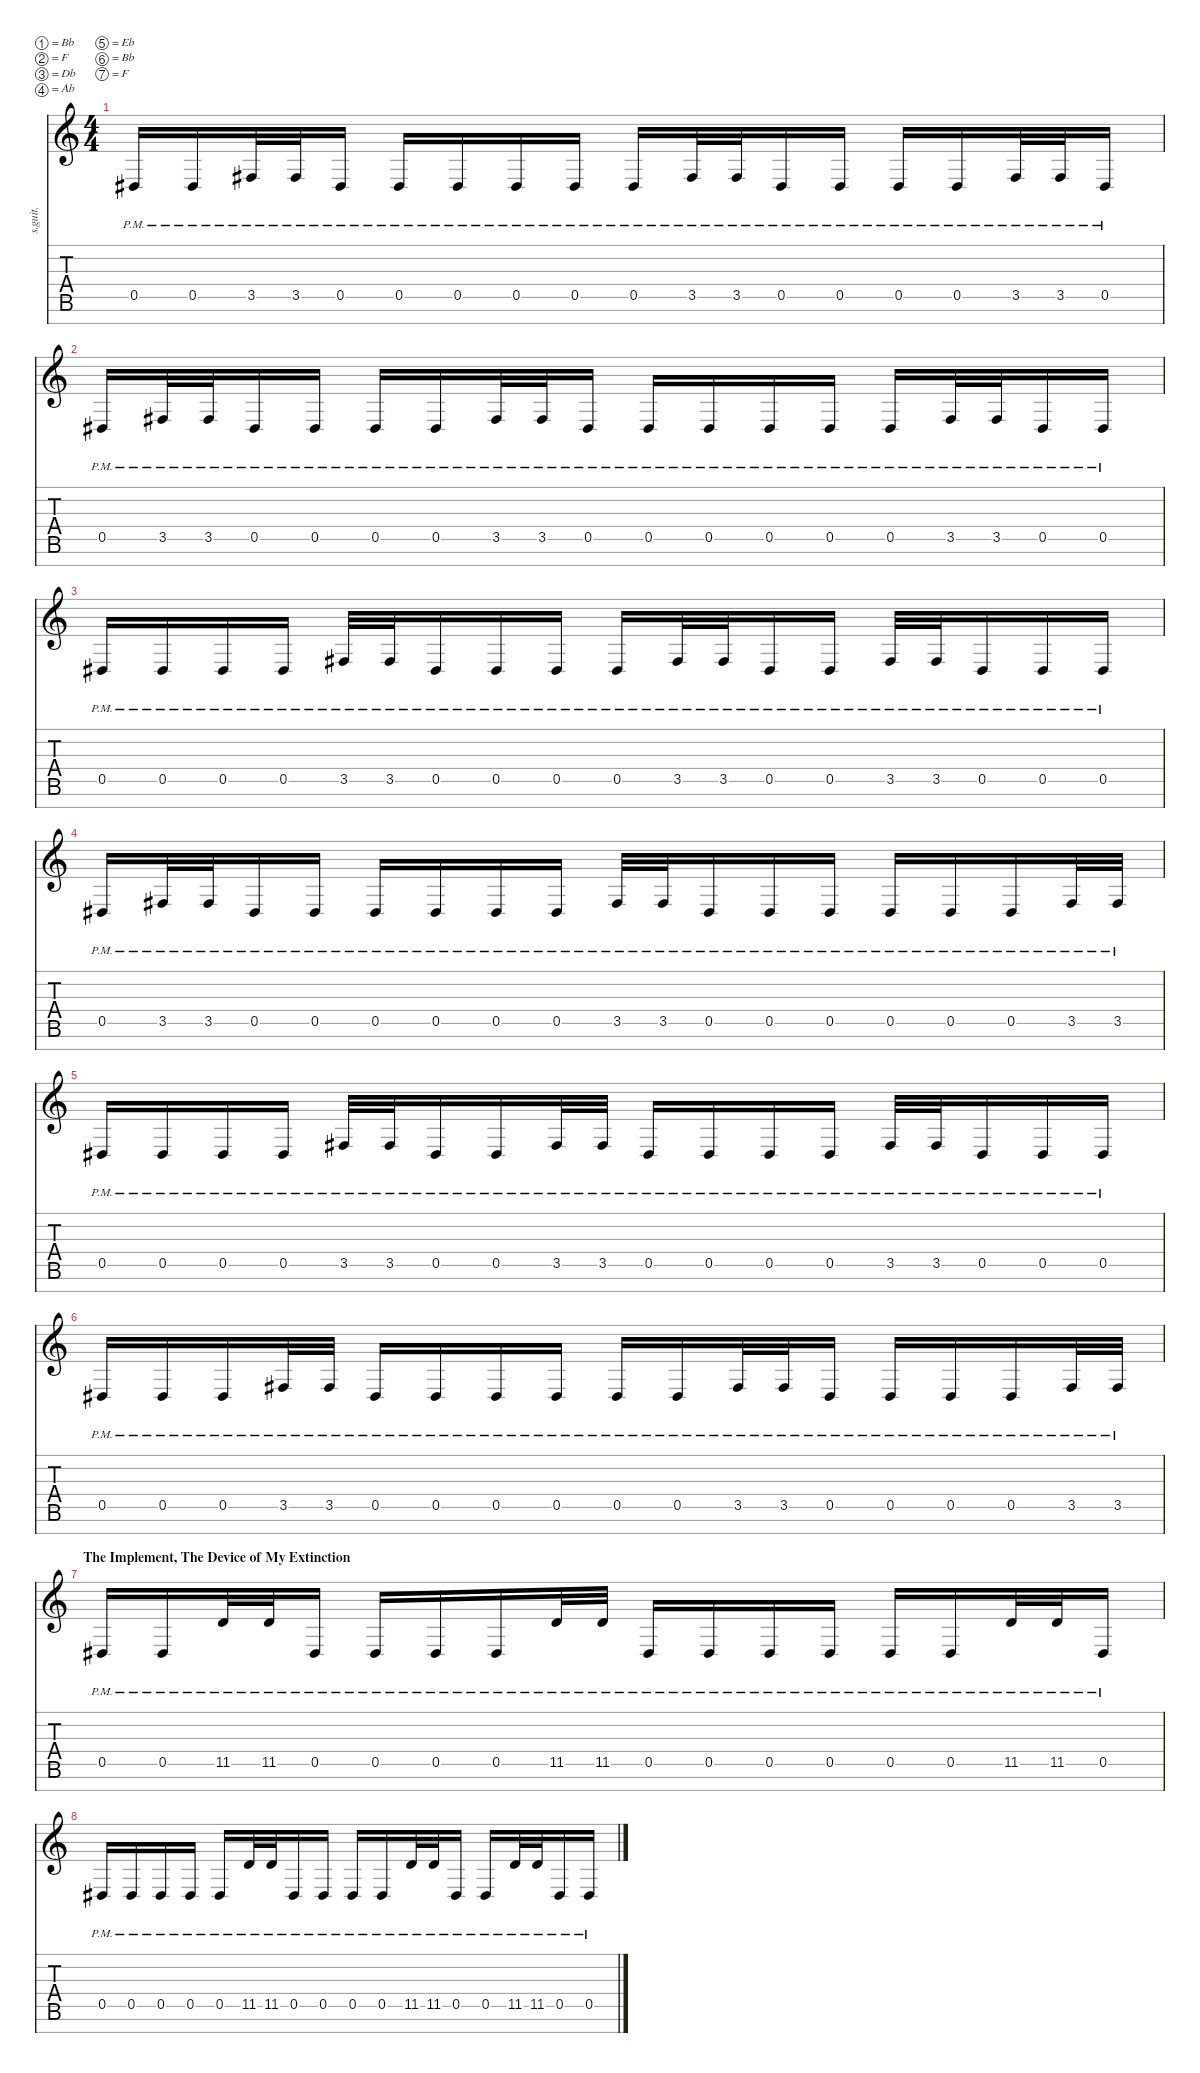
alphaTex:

\defaultSystemsLayout 4
\hideDynamics
\bracketExtendMode nobrackets
\track ("Fredrik Thordendal (Guitar 1)" "s.guit.") {instrument distortionguitar}
\staff {score tabs}
\tuning (Bb3 F3 Db3 Ab2 Eb2 Bb1 F1)
\ts (4 4)
\tempo (115 hide)
\clef g2
\ks c
0.5{pm acc #}.16{lyrics (0 "") lyrics (1 "") lyrics (2 "") lyrics (3 "") lyrics (4 "") dy f} 0.5{pm acc #}.16{lyrics (0 "") lyrics (1 "") lyrics (2 "") lyrics (3 "") lyrics (4 "")} 3.5{pm acc #}.32{lyrics (0 "") lyrics (1 "") lyrics (2 "") lyrics (3 "") lyrics (4 "")} 3.5{pm acc #}.32{lyrics (0 "") lyrics (1 "") lyrics (2 "") lyrics (3 "") lyrics (4 "")} 0.5{pm acc #}.16{lyrics (0 "") lyrics (1 "") lyrics (2 "") lyrics (3 "") lyrics (4 "")} 0.5{pm acc #}.16{lyrics (0 "") lyrics (1 "") lyrics (2 "") lyrics (3 "") lyrics (4 "")} 0.5{pm acc #}.16{lyrics (0 "") lyrics (1 "") lyrics (2 "") lyrics (3 "") lyrics (4 "")} 0.5{pm acc #}.16{lyrics (0 "") lyrics (1 "") lyrics (2 "") lyrics (3 "") lyrics (4 "")} 0.5{pm acc #}.16{lyrics (0 "") lyrics (1 "") lyrics (2 "") lyrics (3 "") lyrics (4 "")} 0.5{pm acc #}.16{lyrics (0 "") lyrics (1 "") lyrics (2 "") lyrics (3 "") lyrics (4 "")} 3.5{pm acc #}.32{lyrics (0 "") lyrics (1 "") lyrics (2 "") lyrics (3 "") lyrics (4 "")} 3.5{pm acc #}.32{lyrics (0 "") lyrics (1 "") lyrics (2 "") lyrics (3 "") lyrics (4 "")} 0.5{pm acc #}.16{lyrics (0 "") lyrics (1 "") lyrics (2 "") lyrics (3 "") lyrics (4 "")} 0.5{pm acc #}.16{lyrics (0 "") lyrics (1 "") lyrics (2 "") lyrics (3 "") lyrics (4 "")} 0.5{pm acc #}.16{lyrics (0 "") lyrics (1 "") lyrics (2 "") lyrics (3 "") lyrics (4 "")} 0.5{pm acc #}.16{lyrics (0 "") lyrics (1 "") lyrics (2 "") lyrics (3 "") lyrics (4 "")} 3.5{pm acc #}.32{lyrics (0 "") lyrics (1 "") lyrics (2 "") lyrics (3 "") lyrics (4 "")} 3.5{pm acc #}.32{lyrics (0 "") lyrics (1 "") lyrics (2 "") lyrics (3 "") lyrics (4 "")} 0.5{pm acc #}.16{lyrics (0 "") lyrics (1 "") lyrics (2 "") lyrics (3 "") lyrics (4 "")} |
0.5{pm acc #}.16{lyrics (0 "") lyrics (1 "") lyrics (2 "") lyrics (3 "") lyrics (4 "")} 3.5{pm acc #}.32{lyrics (0 "") lyrics (1 "") lyrics (2 "") lyrics (3 "") lyrics (4 "")} 3.5{pm acc #}.32{lyrics (0 "") lyrics (1 "") lyrics (2 "") lyrics (3 "") lyrics (4 "")} 0.5{pm acc #}.16{lyrics (0 "") lyrics (1 "") lyrics (2 "") lyrics (3 "") lyrics (4 "")} 0.5{pm acc #}.16{lyrics (0 "") lyrics (1 "") lyrics (2 "") lyrics (3 "") lyrics (4 "")} 0.5{pm acc #}.16{lyrics (0 "") lyrics (1 "") lyrics (2 "") lyrics (3 "") lyrics (4 "")} 0.5{pm acc #}.16{lyrics (0 "") lyrics (1 "") lyrics (2 "") lyrics (3 "") lyrics (4 "")} 3.5{pm acc #}.32{lyrics (0 "") lyrics (1 "") lyrics (2 "") lyrics (3 "") lyrics (4 "")} 3.5{pm acc #}.32{lyrics (0 "") lyrics (1 "") lyrics (2 "") lyrics (3 "") lyrics (4 "")} 0.5{pm acc #}.16{lyrics (0 "") lyrics (1 "") lyrics (2 "") lyrics (3 "") lyrics (4 "")} 0.5{pm acc #}.16{lyrics (0 "") lyrics (1 "") lyrics (2 "") lyrics (3 "") lyrics (4 "")} 0.5{pm acc #}.16{lyrics (0 "") lyrics (1 "") lyrics (2 "") lyrics (3 "") lyrics (4 "")} 0.5{pm acc #}.16{lyrics (0 "") lyrics (1 "") lyrics (2 "") lyrics (3 "") lyrics (4 "")} 0.5{pm acc #}.16{lyrics (0 "") lyrics (1 "") lyrics (2 "") lyrics (3 "") lyrics (4 "")} 0.5{pm acc #}.16{lyrics (0 "") lyrics (1 "") lyrics (2 "") lyrics (3 "") lyrics (4 "")} 3.5{pm acc #}.32{lyrics (0 "") lyrics (1 "") lyrics (2 "") lyrics (3 "") lyrics (4 "")} 3.5{pm acc #}.32{lyrics (0 "") lyrics (1 "") lyrics (2 "") lyrics (3 "") lyrics (4 "")} 0.5{pm acc #}.16{lyrics (0 "") lyrics (1 "") lyrics (2 "") lyrics (3 "") lyrics (4 "")} 0.5{pm acc #}.16{lyrics (0 "") lyrics (1 "") lyrics (2 "") lyrics (3 "") lyrics (4 "")} |
0.5{pm acc #}.16{lyrics (0 "") lyrics (1 "") lyrics (2 "") lyrics (3 "") lyrics (4 "")} 0.5{pm acc #}.16{lyrics (0 "") lyrics (1 "") lyrics (2 "") lyrics (3 "") lyrics (4 "")} 0.5{pm acc #}.16{lyrics (0 "") lyrics (1 "") lyrics (2 "") lyrics (3 "") lyrics (4 "")} 0.5{pm acc #}.16{lyrics (0 "") lyrics (1 "") lyrics (2 "") lyrics (3 "") lyrics (4 "")} 3.5{pm acc #}.32{lyrics (0 "") lyrics (1 "") lyrics (2 "") lyrics (3 "") lyrics (4 "")} 3.5{pm acc #}.32{lyrics (0 "") lyrics (1 "") lyrics (2 "") lyrics (3 "") lyrics (4 "")} 0.5{pm acc #}.16{lyrics (0 "") lyrics (1 "") lyrics (2 "") lyrics (3 "") lyrics (4 "")} 0.5{pm acc #}.16{lyrics (0 "") lyrics (1 "") lyrics (2 "") lyrics (3 "") lyrics (4 "")} 0.5{pm acc #}.16{lyrics (0 "") lyrics (1 "") lyrics (2 "") lyrics (3 "") lyrics (4 "")} 0.5{pm acc #}.16{lyrics (0 "") lyrics (1 "") lyrics (2 "") lyrics (3 "") lyrics (4 "")} 3.5{pm acc #}.32{lyrics (0 "") lyrics (1 "") lyrics (2 "") lyrics (3 "") lyrics (4 "")} 3.5{pm acc #}.32{lyrics (0 "") lyrics (1 "") lyrics (2 "") lyrics (3 "") lyrics (4 "")} 0.5{pm acc #}.16{lyrics (0 "") lyrics (1 "") lyrics (2 "") lyrics (3 "") lyrics (4 "")} 0.5{pm acc #}.16{lyrics (0 "") lyrics (1 "") lyrics (2 "") lyrics (3 "") lyrics (4 "")} 3.5{pm acc #}.32{lyrics (0 "") lyrics (1 "") lyrics (2 "") lyrics (3 "") lyrics (4 "")} 3.5{pm acc #}.32{lyrics (0 "") lyrics (1 "") lyrics (2 "") lyrics (3 "") lyrics (4 "")} 0.5{pm acc #}.16{lyrics (0 "") lyrics (1 "") lyrics (2 "") lyrics (3 "") lyrics (4 "")} 0.5{pm acc #}.16{lyrics (0 "") lyrics (1 "") lyrics (2 "") lyrics (3 "") lyrics (4 "")} 0.5{pm acc #}.16{lyrics (0 "") lyrics (1 "") lyrics (2 "") lyrics (3 "") lyrics (4 "")} |
0.5{pm acc #}.16{lyrics (0 "") lyrics (1 "") lyrics (2 "") lyrics (3 "") lyrics (4 "")} 3.5{pm acc #}.32{lyrics (0 "") lyrics (1 "") lyrics (2 "") lyrics (3 "") lyrics (4 "")} 3.5{pm acc #}.32{lyrics (0 "") lyrics (1 "") lyrics (2 "") lyrics (3 "") lyrics (4 "")} 0.5{pm acc #}.16{lyrics (0 "") lyrics (1 "") lyrics (2 "") lyrics (3 "") lyrics (4 "")} 0.5{pm acc #}.16{lyrics (0 "") lyrics (1 "") lyrics (2 "") lyrics (3 "") lyrics (4 "")} 0.5{pm acc #}.16{lyrics (0 "") lyrics (1 "") lyrics (2 "") lyrics (3 "") lyrics (4 "")} 0.5{pm acc #}.16{lyrics (0 "") lyrics (1 "") lyrics (2 "") lyrics (3 "") lyrics (4 "")} 0.5{pm acc #}.16{lyrics (0 "") lyrics (1 "") lyrics (2 "") lyrics (3 "") lyrics (4 "")} 0.5{pm acc #}.16{lyrics (0 "") lyrics (1 "") lyrics (2 "") lyrics (3 "") lyrics (4 "")} 3.5{pm acc #}.32{lyrics (0 "") lyrics (1 "") lyrics (2 "") lyrics (3 "") lyrics (4 "")} 3.5{pm acc #}.32{lyrics (0 "") lyrics (1 "") lyrics (2 "") lyrics (3 "") lyrics (4 "")} 0.5{pm acc #}.16{lyrics (0 "") lyrics (1 "") lyrics (2 "") lyrics (3 "") lyrics (4 "")} 0.5{pm acc #}.16{lyrics (0 "") lyrics (1 "") lyrics (2 "") lyrics (3 "") lyrics (4 "")} 0.5{pm acc #}.16{lyrics (0 "") lyrics (1 "") lyrics (2 "") lyrics (3 "") lyrics (4 "")} 0.5{pm acc #}.16{lyrics (0 "") lyrics (1 "") lyrics (2 "") lyrics (3 "") lyrics (4 "")} 0.5{pm acc #}.16{lyrics (0 "") lyrics (1 "") lyrics (2 "") lyrics (3 "") lyrics (4 "")} 0.5{pm acc #}.16{lyrics (0 "") lyrics (1 "") lyrics (2 "") lyrics (3 "") lyrics (4 "")} 3.5{pm acc #}.32{lyrics (0 "") lyrics (1 "") lyrics (2 "") lyrics (3 "") lyrics (4 "")} 3.5{pm acc #}.32{lyrics (0 "") lyrics (1 "") lyrics (2 "") lyrics (3 "") lyrics (4 "")} |
0.5{pm acc #}.16{lyrics (0 "") lyrics (1 "") lyrics (2 "") lyrics (3 "") lyrics (4 "")} 0.5{pm acc #}.16{lyrics (0 "") lyrics (1 "") lyrics (2 "") lyrics (3 "") lyrics (4 "")} 0.5{pm acc #}.16{lyrics (0 "") lyrics (1 "") lyrics (2 "") lyrics (3 "") lyrics (4 "")} 0.5{pm acc #}.16{lyrics (0 "") lyrics (1 "") lyrics (2 "") lyrics (3 "") lyrics (4 "")} 3.5{pm acc #}.32{lyrics (0 "") lyrics (1 "") lyrics (2 "") lyrics (3 "") lyrics (4 "")} 3.5{pm acc #}.32{lyrics (0 "") lyrics (1 "") lyrics (2 "") lyrics (3 "") lyrics (4 "")} 0.5{pm acc #}.16{lyrics (0 "") lyrics (1 "") lyrics (2 "") lyrics (3 "") lyrics (4 "")} 0.5{pm acc #}.16{lyrics (0 "") lyrics (1 "") lyrics (2 "") lyrics (3 "") lyrics (4 "")} 3.5{pm acc #}.32{lyrics (0 "") lyrics (1 "") lyrics (2 "") lyrics (3 "") lyrics (4 "")} 3.5{pm acc #}.32{lyrics (0 "") lyrics (1 "") lyrics (2 "") lyrics (3 "") lyrics (4 "")} 0.5{pm acc #}.16{lyrics (0 "") lyrics (1 "") lyrics (2 "") lyrics (3 "") lyrics (4 "")} 0.5{pm acc #}.16{lyrics (0 "") lyrics (1 "") lyrics (2 "") lyrics (3 "") lyrics (4 "")} 0.5{pm acc #}.16{lyrics (0 "") lyrics (1 "") lyrics (2 "") lyrics (3 "") lyrics (4 "")} 0.5{pm acc #}.16{lyrics (0 "") lyrics (1 "") lyrics (2 "") lyrics (3 "") lyrics (4 "")} 3.5{pm acc #}.32{lyrics (0 "") lyrics (1 "") lyrics (2 "") lyrics (3 "") lyrics (4 "")} 3.5{pm acc #}.32{lyrics (0 "") lyrics (1 "") lyrics (2 "") lyrics (3 "") lyrics (4 "")} 0.5{pm acc #}.16{lyrics (0 "") lyrics (1 "") lyrics (2 "") lyrics (3 "") lyrics (4 "")} 0.5{pm acc #}.16{lyrics (0 "") lyrics (1 "") lyrics (2 "") lyrics (3 "") lyrics (4 "")} 0.5{pm acc #}.16{lyrics (0 "") lyrics (1 "") lyrics (2 "") lyrics (3 "") lyrics (4 "")} |
0.5{pm acc #}.16{lyrics (0 "") lyrics (1 "") lyrics (2 "") lyrics (3 "") lyrics (4 "")} 0.5{pm acc #}.16{lyrics (0 "") lyrics (1 "") lyrics (2 "") lyrics (3 "") lyrics (4 "")} 0.5{pm acc #}.16{lyrics (0 "") lyrics (1 "") lyrics (2 "") lyrics (3 "") lyrics (4 "")} 3.5{pm acc #}.32{lyrics (0 "") lyrics (1 "") lyrics (2 "") lyrics (3 "") lyrics (4 "")} 3.5{pm acc #}.32{lyrics (0 "") lyrics (1 "") lyrics (2 "") lyrics (3 "") lyrics (4 "")} 0.5{pm acc #}.16{lyrics (0 "") lyrics (1 "") lyrics (2 "") lyrics (3 "") lyrics (4 "")} 0.5{pm acc #}.16{lyrics (0 "") lyrics (1 "") lyrics (2 "") lyrics (3 "") lyrics (4 "")} 0.5{pm acc #}.16{lyrics (0 "") lyrics (1 "") lyrics (2 "") lyrics (3 "") lyrics (4 "")} 0.5{pm acc #}.16{lyrics (0 "") lyrics (1 "") lyrics (2 "") lyrics (3 "") lyrics (4 "")} 0.5{pm acc #}.16{lyrics (0 "") lyrics (1 "") lyrics (2 "") lyrics (3 "") lyrics (4 "")} 0.5{pm acc #}.16{lyrics (0 "") lyrics (1 "") lyrics (2 "") lyrics (3 "") lyrics (4 "")} 3.5{pm acc #}.32{lyrics (0 "") lyrics (1 "") lyrics (2 "") lyrics (3 "") lyrics (4 "")} 3.5{pm acc #}.32{lyrics (0 "") lyrics (1 "") lyrics (2 "") lyrics (3 "") lyrics (4 "")} 0.5{pm acc #}.16{lyrics (0 "") lyrics (1 "") lyrics (2 "") lyrics (3 "") lyrics (4 "")} 0.5{pm acc #}.16{lyrics (0 "") lyrics (1 "") lyrics (2 "") lyrics (3 "") lyrics (4 "")} 0.5{pm acc #}.16{lyrics (0 "") lyrics (1 "") lyrics (2 "") lyrics (3 "") lyrics (4 "")} 0.5{pm acc #}.16{lyrics (0 "") lyrics (1 "") lyrics (2 "") lyrics (3 "") lyrics (4 "")} 3.5{pm acc #}.32{lyrics (0 "") lyrics (1 "") lyrics (2 "") lyrics (3 "") lyrics (4 "")} 3.5{pm acc #}.32{lyrics (0 "") lyrics (1 "") lyrics (2 "") lyrics (3 "") lyrics (4 "")} |
\section ("" "The Implement, The Device of My Extinction")
0.5{pm acc #}.16{lyrics (0 "") lyrics (1 "") lyrics (2 "") lyrics (3 "") lyrics (4 "")} 0.5{pm acc #}.16{lyrics (0 "") lyrics (1 "") lyrics (2 "") lyrics (3 "") lyrics (4 "")} 11.5{pm}.32{lyrics (0 "") lyrics (1 "") lyrics (2 "") lyrics (3 "") lyrics (4 "")} 11.5{pm}.32{lyrics (0 "") lyrics (1 "") lyrics (2 "") lyrics (3 "") lyrics (4 "")} 0.5{pm acc #}.16{lyrics (0 "") lyrics (1 "") lyrics (2 "") lyrics (3 "") lyrics (4 "")} 0.5{pm acc #}.16{lyrics (0 "") lyrics (1 "") lyrics (2 "") lyrics (3 "") lyrics (4 "")} 0.5{pm acc #}.16{lyrics (0 "") lyrics (1 "") lyrics (2 "") lyrics (3 "") lyrics (4 "")} 0.5{pm acc #}.16{lyrics (0 "") lyrics (1 "") lyrics (2 "") lyrics (3 "") lyrics (4 "")} 11.5{pm}.32{lyrics (0 "") lyrics (1 "") lyrics (2 "") lyrics (3 "") lyrics (4 "")} 11.5{pm}.32{lyrics (0 "") lyrics (1 "") lyrics (2 "") lyrics (3 "") lyrics (4 "")} 0.5{pm acc #}.16{lyrics (0 "") lyrics (1 "") lyrics (2 "") lyrics (3 "") lyrics (4 "")} 0.5{pm acc #}.16{lyrics (0 "") lyrics (1 "") lyrics (2 "") lyrics (3 "") lyrics (4 "")} 0.5{pm acc #}.16{lyrics (0 "") lyrics (1 "") lyrics (2 "") lyrics (3 "") lyrics (4 "")} 0.5{pm acc #}.16{lyrics (0 "") lyrics (1 "") lyrics (2 "") lyrics (3 "") lyrics (4 "")} 0.5{pm acc #}.16{lyrics (0 "") lyrics (1 "") lyrics (2 "") lyrics (3 "") lyrics (4 "")} 0.5{pm acc #}.16{lyrics (0 "") lyrics (1 "") lyrics (2 "") lyrics (3 "") lyrics (4 "")} 11.5{pm}.32{lyrics (0 "") lyrics (1 "") lyrics (2 "") lyrics (3 "") lyrics (4 "")} 11.5{pm}.32{lyrics (0 "") lyrics (1 "") lyrics (2 "") lyrics (3 "") lyrics (4 "")} 0.5{pm acc #}.16{lyrics (0 "") lyrics (1 "") lyrics (2 "") lyrics (3 "") lyrics (4 "")} |
0.5{pm acc #}.16{lyrics (0 "") lyrics (1 "") lyrics (2 "") lyrics (3 "") lyrics (4 "")} 0.5{pm acc #}.16{lyrics (0 "") lyrics (1 "") lyrics (2 "") lyrics (3 "") lyrics (4 "")} 0.5{pm acc #}.16{lyrics (0 "") lyrics (1 "") lyrics (2 "") lyrics (3 "") lyrics (4 "")} 0.5{pm acc #}.16{lyrics (0 "") lyrics (1 "") lyrics (2 "") lyrics (3 "") lyrics (4 "")} 0.5{pm acc #}.16{lyrics (0 "") lyrics (1 "") lyrics (2 "") lyrics (3 "") lyrics (4 "")} 11.5{pm}.32{lyrics (0 "") lyrics (1 "") lyrics (2 "") lyrics (3 "") lyrics (4 "")} 11.5{pm}.32{lyrics (0 "") lyrics (1 "") lyrics (2 "") lyrics (3 "") lyrics (4 "")} 0.5{pm acc #}.16{lyrics (0 "") lyrics (1 "") lyrics (2 "") lyrics (3 "") lyrics (4 "")} 0.5{pm acc #}.16{lyrics (0 "") lyrics (1 "") lyrics (2 "") lyrics (3 "") lyrics (4 "")} 0.5{pm acc #}.16{lyrics (0 "") lyrics (1 "") lyrics (2 "") lyrics (3 "") lyrics (4 "")} 0.5{pm acc #}.16{lyrics (0 "") lyrics (1 "") lyrics (2 "") lyrics (3 "") lyrics (4 "")} 11.5{pm}.32{lyrics (0 "") lyrics (1 "") lyrics (2 "") lyrics (3 "") lyrics (4 "")} 11.5{pm}.32{lyrics (0 "") lyrics (1 "") lyrics (2 "") lyrics (3 "") lyrics (4 "")} 0.5{pm acc #}.16{lyrics (0 "") lyrics (1 "") lyrics (2 "") lyrics (3 "") lyrics (4 "")} 0.5{pm acc #}.16{lyrics (0 "") lyrics (1 "") lyrics (2 "") lyrics (3 "") lyrics (4 "")} 11.5{pm}.32{lyrics (0 "") lyrics (1 "") lyrics (2 "") lyrics (3 "") lyrics (4 "")} 11.5{pm}.32{lyrics (0 "") lyrics (1 "") lyrics (2 "") lyrics (3 "") lyrics (4 "")} 0.5{pm acc #}.16{lyrics (0 "") lyrics (1 "") lyrics (2 "") lyrics (3 "") lyrics (4 "")} 0.5{pm acc #}.16{lyrics (0 "") lyrics (1 "") lyrics (2 "") lyrics (3 "") lyrics (4 "")}
